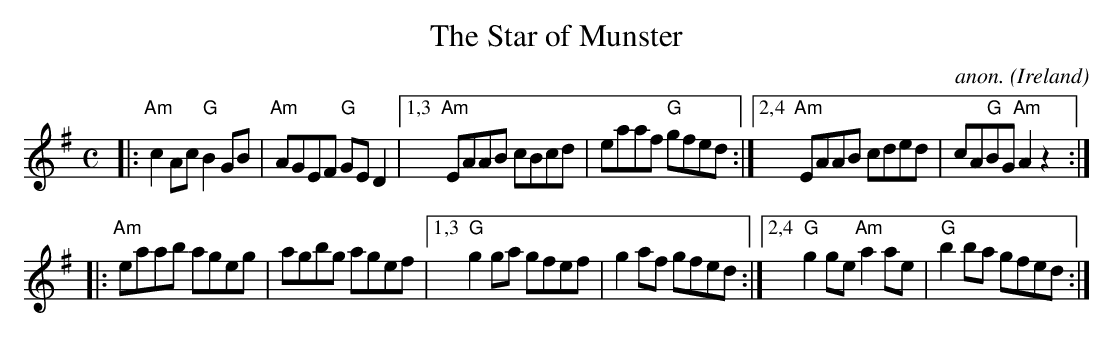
X:1
T:The Star of Munster
C:anon.
O:Ireland
M:C
L:1/8
K:Ador
|:   "Am"c2Ac "G"B2GB | "Am"AGEF "G"GED2 |\
[1,3 "Am"EAAB cBcd | eaaf "G"gfed :|\
[2,4 "Am"EAAB cded | cA"G"BG "Am"A2z2 :|
|:   "Am"eaab ageg | agbg agef |\
[1,3 "G"g2ga gfef | g2af gfed :|\
[2,4 "G"g2ge "Am"a2ae | "G"b2ba gfed :|
